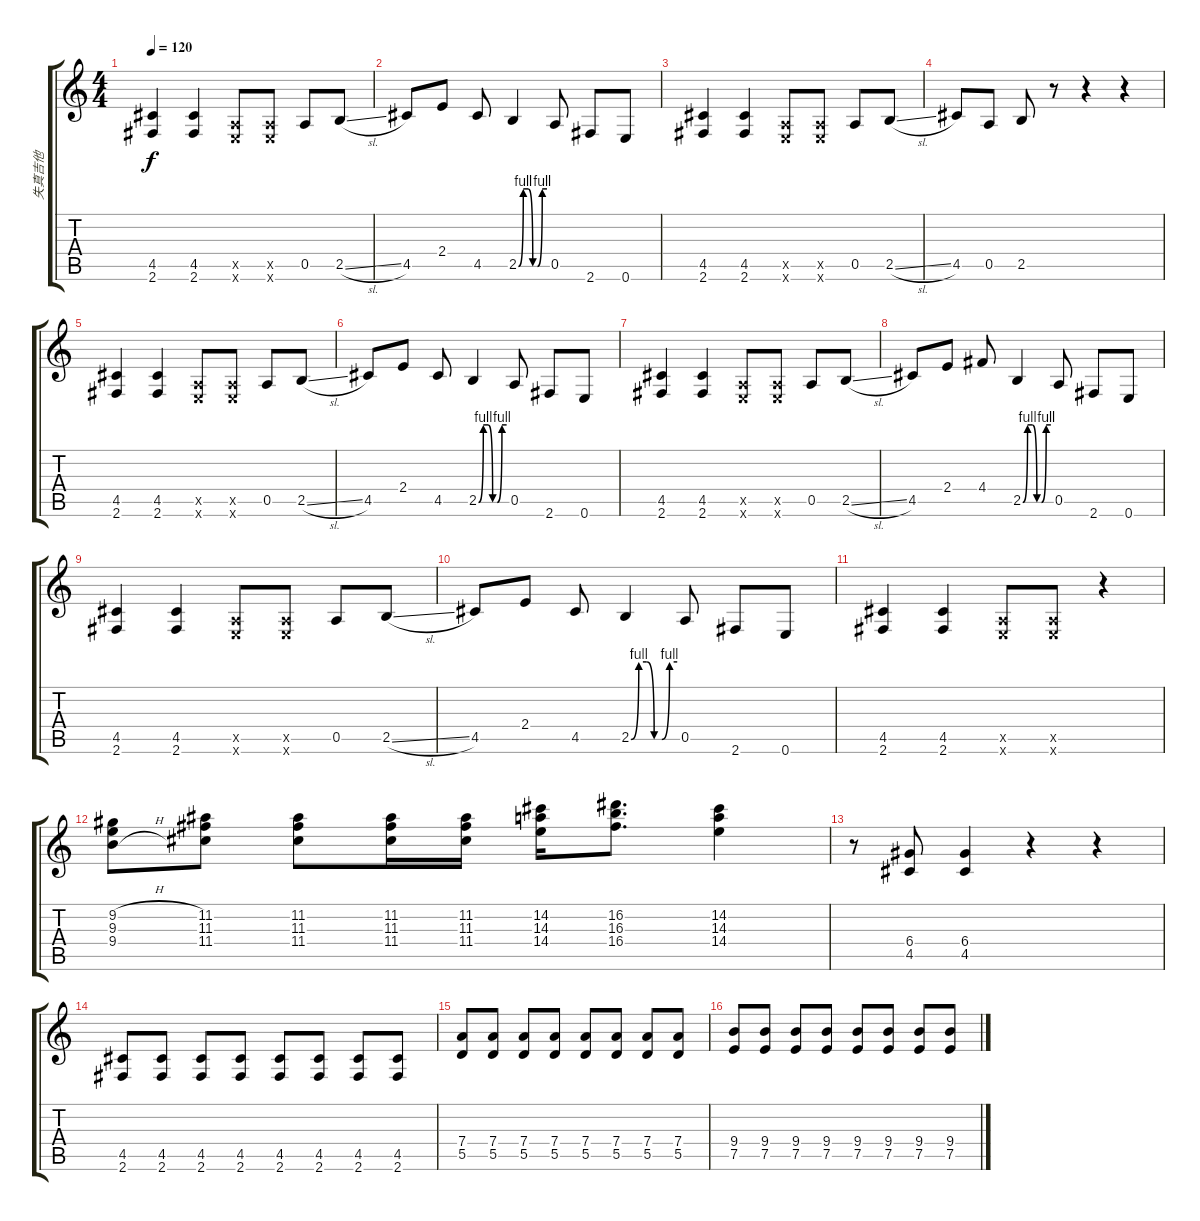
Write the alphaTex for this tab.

\track ("失真吉他" "失真吉他") {instrument distortionguitar}
\staff {score tabs}
\tuning (E4 B3 G3 D3 A2 E2) {hide}
\ts (4 4)
\tempo 120
\clef g2
\ks c
(4.5 2.6).4{dy f} (4.5 2.6).4 (0.5{x} 0.6{x}).8 (0.5{x} 0.6{x}).8 0.5.8 2.5{sl}.8 |
4.5.8 2.4.8 4.5.8 2.5{be (custom 0 0 10 4 20 4 30 0 40 0 50 4 60 4)}.4 0.5.8 2.6.8 0.6.8 |
(4.5 2.6).4 (4.5 2.6).4 (0.5{x} 0.6{x}).8 (0.5{x} 0.6{x}).8 0.5.8 2.5{sl}.8 |
4.5.8 0.5.8 2.5.8 r.8 r.4 r.4 |
(4.5 2.6).4 (4.5 2.6).4 (0.5{x} 0.6{x}).8 (0.5{x} 0.6{x}).8 0.5.8 2.5{sl}.8 |
4.5.8 2.4.8 4.5.8 2.5{be (custom 0 0 10 4 20 4 30 0 40 0 50 4 60 4)}.4 0.5.8 2.6.8 0.6.8 |
(4.5 2.6).4 (4.5 2.6).4 (0.5{x} 0.6{x}).8 (0.5{x} 0.6{x}).8 0.5.8 2.5{sl}.8 |
4.5.8 2.4.8 4.4.8 2.5{be (custom 0 0 10 4 20 4 30 0 40 0 50 4 60 4)}.4 0.5.8 2.6.8 0.6.8 |
(4.5 2.6).4 (4.5 2.6).4 (0.5{x} 0.6{x}).8 (0.5{x} 0.6{x}).8 0.5.8 2.5{sl}.8 |
4.5.8 2.4.8 4.5.8 2.5{be (custom 0 0 10 4 20 4 30 0 40 0 50 4 60 4)}.4 0.5.8 2.6.8 0.6.8 |
(4.5 2.6).4 (4.5 2.6).4 (0.5{x} 0.6{x}).8 (0.5{x} 0.6{x}).8 r.4 |
(9.2{h} 9.3{h} 9.4{h}).8 (11.2 11.3 11.4).8 (11.2 11.3 11.4).8 (11.2 11.3 11.4).16 (11.2 11.3 11.4).16 (14.2 14.3 14.4).16 (16.2 16.3 16.4).8{d} (14.2 14.3 14.4).4 |
r.8 (6.4 4.5).8 (6.4 4.5).4 r.4 r.4 |
(4.5 2.6).8 (4.5 2.6).8 (4.5 2.6).8 (4.5 2.6).8 (4.5 2.6).8 (4.5 2.6).8 (4.5 2.6).8 (4.5 2.6).8 |
(7.4 5.5).8 (7.4 5.5).8 (7.4 5.5).8 (7.4 5.5).8 (7.4 5.5).8 (7.4 5.5).8 (7.4 5.5).8 (7.4 5.5).8 |
(9.4 7.5).8 (9.4 7.5).8 (9.4 7.5).8 (9.4 7.5).8 (9.4 7.5).8 (9.4 7.5).8 (9.4 7.5).8 (9.4 7.5).8
